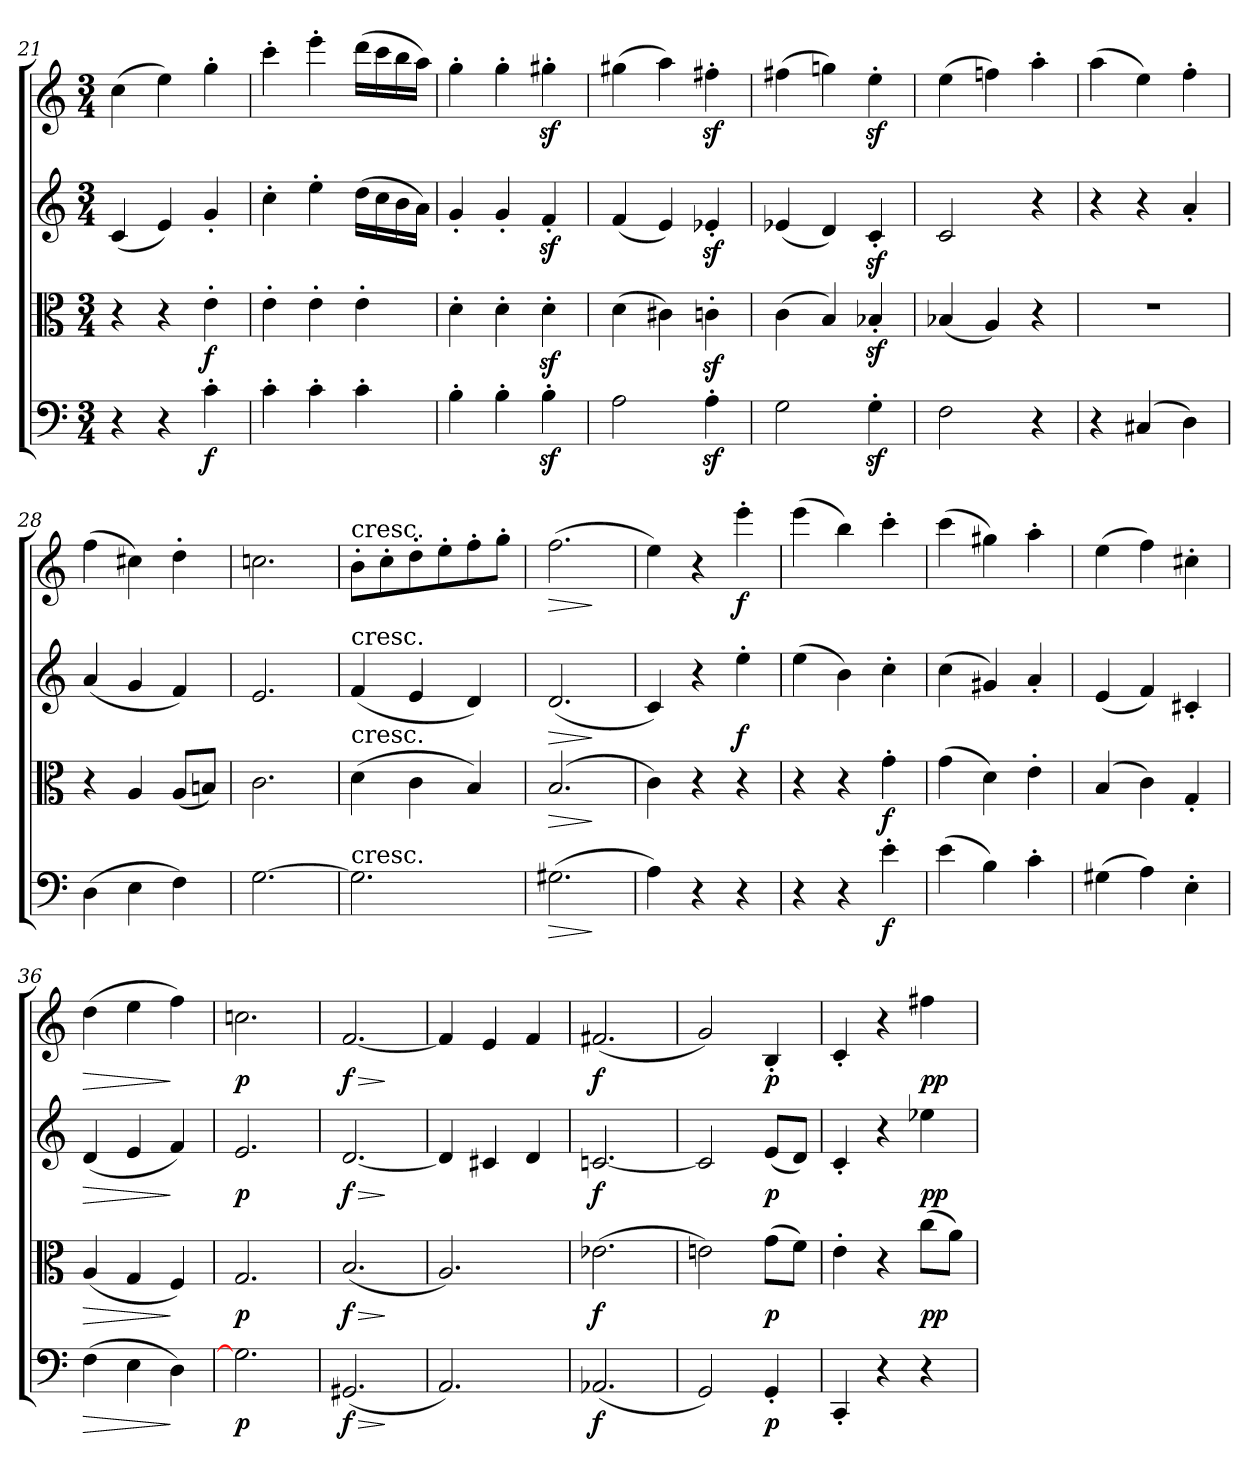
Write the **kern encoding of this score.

**kern	**dynam	**kern	**dynam	**kern	**dynam	**kern	**dynam
*part4	*part4	*part3	*part3	*part2	*part2	*part1	*part1
*staff4	*staff4	*staff3	*staff3	*staff2	*staff2	*staff1	*staff1
*clefF4	*	*clefC3	*	*clefG2	*	*clefG2	*
*k[]	*	*k[]	*	*k[]	*	*k[]	*
*C:	*	*C:	*	*C:	*	*C:	*
*M3/4	*	*M3/4	*	*M3/4	*	*M3/4	*
=21	=21	=21	=21	=21	=21	=21	=21
4r	.	4r	.	(4c/	.	(4cc\	.
4r	.	4r	.	4e/)	.	4ee\)	.
4c'\	f	4e'\	f	4g'/	.	4gg'\	.
=22	=22	=22	=22	=22	=22	=22	=22
4c'\	.	4e'\	.	4cc'\	.	4ccc'\	.
4c'\	.	4e'\	.	4ee'\	.	4eee'\	.
4c'\	.	4e'\	.	(16dd\LL	.	(16ddd\LL	.
.	.	.	.	16cc\	.	16ccc\	.
.	.	.	.	16b\	.	16bb\	.
.	.	.	.	16a\JJ)	.	16aa\JJ)	.
=23	=23	=23	=23	=23	=23	=23	=23
4B'\	.	4d'\	.	4g'/	.	4gg'\	.
4B'\	.	4d'\	.	4g'/	.	4gg'\	.
4Bz'\	.	4dz'\	.	4fz'/	.	4gg#Xz'\	.
=24	=24	=24	=24	=24	=24	=24	=24
2A\	.	(4d\	.	(4f/	.	(4gg#X\	.
.	.	4c#X\)	.	4e/)	.	4aa\)	.
4Az'\	.	4cnz'\	.	4e-Xz'/	.	4ff#Xz'\	.
=25	=25	=25	=25	=25	=25	=25	=25
2G\	.	(4c\	.	(4e-X/	.	(4ff#X\	.
.	.	4B/)	.	4d/)	.	4ggn\)	.
4Gz'\	.	4B-Xz'/	.	4cz'/	.	4eez'\	.
=26	=26	=26	=26	=26	=26	=26	=26
2F\	.	(4B-X/	.	2c/	.	(4ee\	.
.	.	4A/)	.	.	.	4ffn\)	.
4r	.	4r	.	4r	.	4aa'\	.
=27	=27	=27	=27	=27	=27	=27	=27
4r	.	2.r	.	4r	.	(4aa\	.
(4C#X/	.	.	.	4r	.	4ee\)	.
4D\)	.	.	.	4a'/	.	4ff'\	.
=28	=28	=28	=28	=28	=28	=28	=28
(4D\	.	4r	.	(4a/	.	(4ff\	.
4E\	.	4A/	.	4g/	.	4cc#X\)	.
4F\)	.	(8A/L	.	4f/)	.	4dd'\	.
.	.	8Bn/J)	.	.	.	.	.
=29	=29	=29	=29	=29	=29	=29	=29
[2.G\	.	2.c\	.	2.e/	.	2.ccn\	.
=30	=30	=30	=30	=30	=30	=30	=30
!	!	!	!	!	!	!LO:TX:t=cresc.	!
!	!	!	!	!LO:TX:t=cresc.	!	!	!
!	!	!LO:TX:t=cresc.	!	!	!	!	!
!LO:TX:t=cresc.	!	!	!	!	!	!	!
2.G\]	.	(4d\	.	(4f/	.	8b'\L	.
.	.	.	.	.	.	8cc'\	.
.	.	4c\	.	4e/	.	8dd'\	.
.	.	.	.	.	.	8ee'\	.
.	.	4B/)	.	4d/)	.	8ff'\	.
.	.	.	.	.	.	8gg'\J	.
=31	=31	=31	=31	=31	=31	=31	=31
!	!LO:HP:b	!	!LO:HP:b	!	!LO:HP:b	!	!LO:HP:b
(2.G#X\	>	(2.B/	>	(2.d/	>	(2.ff\	>
.	]	.	]	.	]	.	]
=32	=32	=32	=32	=32	=32	=32	=32
4A\)	.	4c\)	.	4c/)	.	4ee\)	.
4r	.	4r	.	4r	.	4r	.
4r	.	4r	.	4ee'\	f	4eee'\	f
=33	=33	=33	=33	=33	=33	=33	=33
4r	.	4r	.	(4ee\	.	(4eee\	.
4r	.	4r	.	4b\)	.	4bb\)	.
4e'\	f	4g'\	f	4cc'\	.	4ccc'\	.
=34	=34	=34	=34	=34	=34	=34	=34
(4e\	.	(4g\	.	(4cc\	.	(4ccc\	.
4B\)	.	4d\)	.	4g#X/)	.	4gg#X\)	.
4c'\	.	4e'\	.	4a'/	.	4aa'\	.
=35	=35	=35	=35	=35	=35	=35	=35
(4G#X\	.	(4B/	.	(4e/	.	(4ee\	.
4A\)	.	4c\)	.	4f/)	.	4ff\)	.
4E'\	.	4G'/	.	4c#X'/	.	4cc#X'\	.
=36	=36	=36	=36	=36	=36	=36	=36
!	!LO:HP:b	!	!LO:HP:b	!	!LO:HP:b	!	!LO:HP:b
(4F\	>	(4A/	>	(4d/	>	(4dd\	>
4E\	.	4G/	.	4e/	.	4ee\	.
4D\)	]	4F/)	]	4f/)	]	4ff\)	]
=37	=37	=37	=37	=37	=37	=37	=37
2.Gn\]	p	2.G/	p	2.e/	p	2.ccn\	p
=38	=38	=38	=38	=38	=38	=38	=38
!	!LO:HP:b	!	!LO:HP:b	!	!LO:HP:b	!	!LO:HP:b
(2.GG#X/	> f	(2.B/	> f	[2.d/	> f	[2.f/	> f
.	]	.	]	.	]	.	]
=39	=39	=39	=39	=39	=39	=39	=39
2.AA/)	.	2.A/)	.	4d/]	.	4f/]	.
.	.	.	.	4c#X/	.	4e/	.
.	.	.	.	4d/	.	4f/	.
=40	=40	=40	=40	=40	=40	=40	=40
(2.AA-X/	f	(2.e-X\	f	[2.cn/	f	(2.f#X/	f
=41	=41	=41	=41	=41	=41	=41	=41
2GG/)	.	2en\)	.	2c/]	.	2g/)	.
4GG'/	p	(8g\L	p	(8e/L	p	4B'/	p
.	.	8f\J)	.	8d/J)	.	.	.
=42	=42	=42	=42	=42	=42	=42	=42
4CC'/	.	4e'\	.	4c'/	.	4c'/	.
4r	.	4r	.	4r	.	4r	.
4r	.	(8cc\L	pp	4ee-X\	pp	4ff#X\	pp
.	.	8a\J)	.	.	.	.	.
=	=	=	=	=	=	=	=
*-	*-	*-	*-	*-	*-	*-	*-
